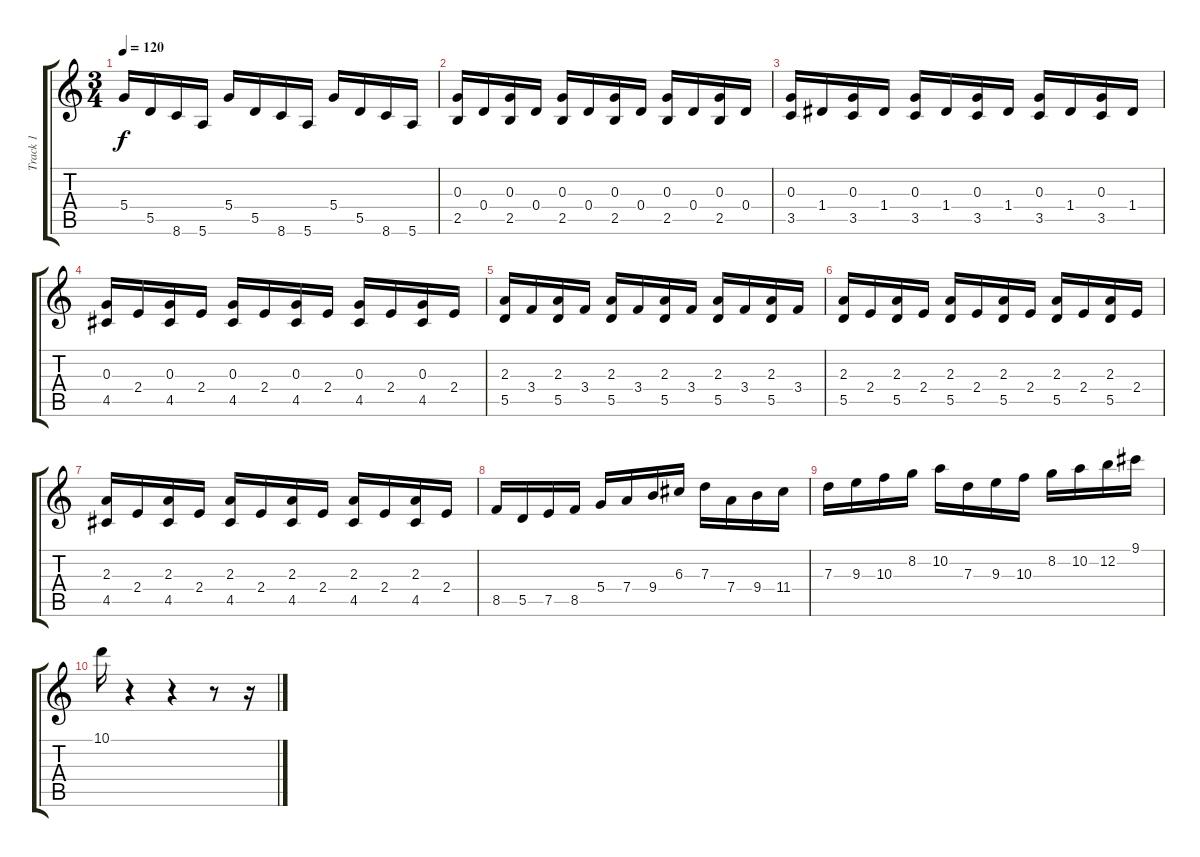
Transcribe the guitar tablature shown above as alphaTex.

\track ("Track 1" "Track 1") {instrument distortionguitar}
\staff {score tabs}
\tuning (E4 B3 G3 D3 A2 E2) {hide}
\ts (3 4)
\tempo 120
\clef g2
\ks c
5.4.16{dy f} 5.5.16 8.6.16 5.6.16 5.4.16 5.5.16 8.6.16 5.6.16 5.4.16 5.5.16 8.6.16 5.6.16 |
(0.3 2.5).16 0.4.16 (0.3 2.5).16 0.4.16 (0.3 2.5).16 0.4.16 (0.3 2.5).16 0.4.16 (0.3 2.5).16 0.4.16 (0.3 2.5).16 0.4.16 |
(0.3 3.5).16 1.4.16 (0.3 3.5).16 1.4.16 (0.3 3.5).16 1.4.16 (0.3 3.5).16 1.4.16 (0.3 3.5).16 1.4.16 (0.3 3.5).16 1.4.16 |
(0.3 4.5).16 2.4.16 (0.3 4.5).16 2.4.16 (0.3 4.5).16 2.4.16 (0.3 4.5).16 2.4.16 (0.3 4.5).16 2.4.16 (0.3 4.5).16 2.4.16 |
(2.3 5.5).16 3.4.16 (2.3 5.5).16 3.4.16 (2.3 5.5).16 3.4.16 (2.3 5.5).16 3.4.16 (2.3 5.5).16 3.4.16 (2.3 5.5).16 3.4.16 |
(2.3 5.5).16 2.4.16 (2.3 5.5).16 2.4.16 (2.3 5.5).16 2.4.16 (2.3 5.5).16 2.4.16 (2.3 5.5).16 2.4.16 (2.3 5.5).16 2.4.16 |
(2.3 4.5).16 2.4.16 (2.3 4.5).16 2.4.16 (2.3 4.5).16 2.4.16 (2.3 4.5).16 2.4.16 (2.3 4.5).16 2.4.16 (2.3 4.5).16 2.4.16 |
8.5.16 5.5.16 7.5.16 8.5.16 5.4.16 7.4.16 9.4.16 6.3.16 7.3.16 7.4.16 9.4.16 11.4.16 |
7.3.16 9.3.16 10.3.16 8.2.16 10.2.16 7.3.16 9.3.16 10.3.16 8.2.16 10.2.16 12.2.16 9.1.16 |
10.1.16 r.4 r.4 r.8 r.16
